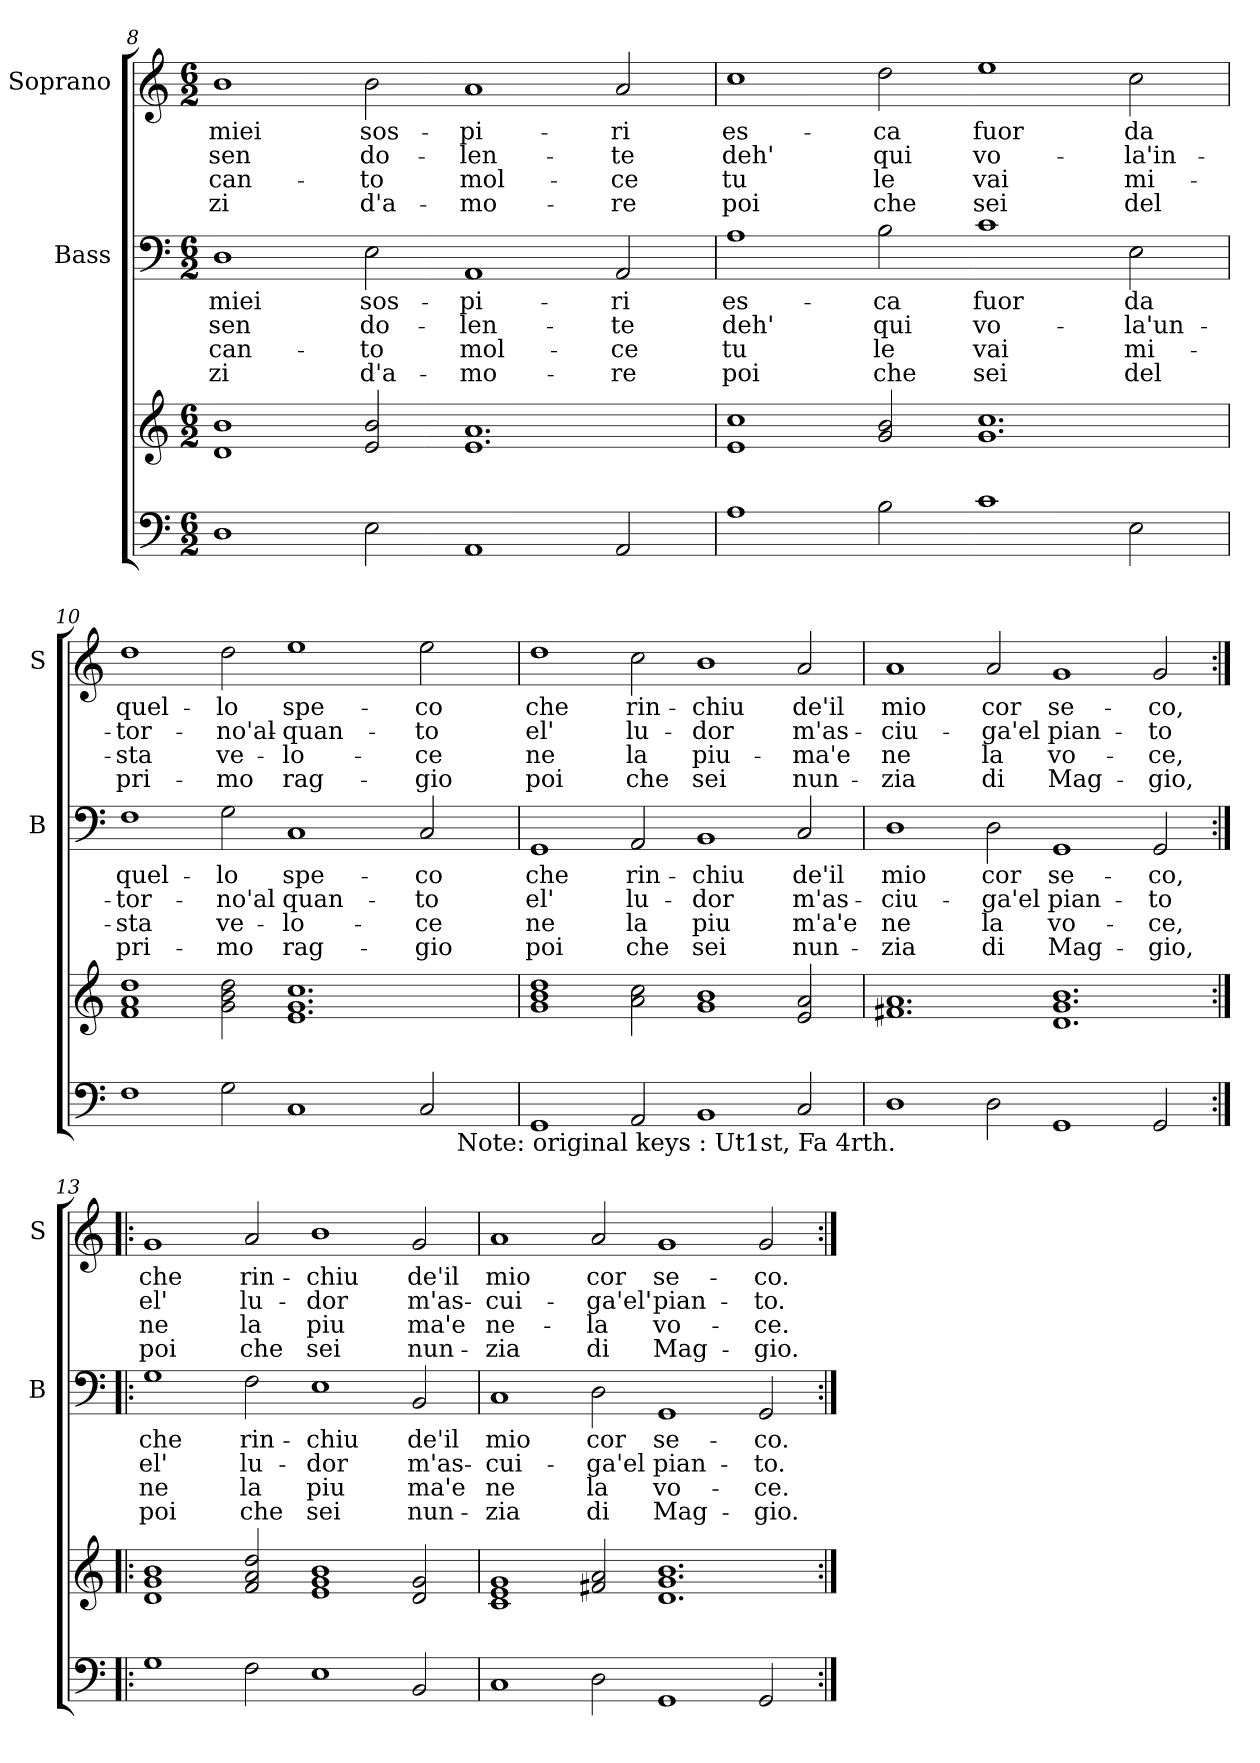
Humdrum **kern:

**kern	**kern	**kern	**text	**text	**text	**text	**kern	**text	**text	**text	**text
*part3	*part3	*part2	*part2	*part2	*part2	*part2	*part1	*part1	*part1	*part1	*part1
*staff4	*staff3	*staff2	*staff2	*staff2	*staff2	*staff2	*staff1	*staff1	*staff1	*staff1	*staff1
*	*	*I"Bass	*	*	*	*	*I"Soprano	*	*	*	*
*	*	*I'B	*	*	*	*	*I'S	*	*	*	*
*clefF4	*clefG2	*clefF4	*	*	*	*	*clefG2	*	*	*	*
*k[]	*k[]	*k[]	*	*	*	*	*k[]	*	*	*	*
*C:	*C:	*C:	*	*	*	*	*C:	*	*	*	*
*M6/2	*M6/2	*M6/2	*	*	*	*	*M6/2	*	*	*	*
=8	=8	=8	=8	=8	=8	=8	=8	=8	=8	=8	=8
1D	1d 1b	1D	miei	sen	can-	-zi	1b	miei	sen	can-	-zi
2E\	2e/ 2b/	2E\	sos-	do-	-to	d'a-	2b\	sos-	do-	-to	d'a-
1AA	1.e 1.a	1AA	-pi-	-len-	mol-	-mo-	1a	-pi-	-len-	mol-	-mo-
2AA/	.	2AA/	-ri	-te	-ce	-re	2a/	-ri	-te	-ce	-re
=9	=9	=9	=9	=9	=9	=9	=9	=9	=9	=9	=9
1A	1e 1cc	1A	es-	deh'	tu	poi	1cc	es-	deh'	tu	poi
2B\	2g/ 2b/	2B\	-ca	qui	le	che	2dd\	-ca	qui	le	che
1c	1.g 1.cc	1c	fuor	vo-	vai	sei	1ee	fuor	vo-	vai	sei
2E\	.	2E\	da	-la'un-	mi-	del	2cc\	da	-la'in-	mi-	del
!!LO:PB:g=z
=10	=10	=10	=10	=10	=10	=10	=10	=10	=10	=10	=10
*^	*	*	*	*	*	*	*	*	*	*	*
1F	1ryy	1f 1a 1dd	1F	quel-	-tor-	-sta	pri-	1dd	quel-	-tor-	-sta	pri-
2G\	1ryy	2g\ 2b\ 2dd\	2G\	-lo	-no'al	ve-	-mo	2dd\	-lo	-no'al-	ve-	-mo
1C	.	1.e 1.g 1.cc	1C	spe-	quan-	-lo-	rag-	1ee	spe-	-quan-	-lo-	rag-
.	2ryy	.	.	.	.	.	.	.	.	.	.	.
2C/	8.ryy	.	2C/	-co	-to	-ce	-gio	2ee\	-co	-to	-ce	-gio
!	!LO:TX:b:t=Note&colon; original keys &colon; Ut1st, Fa 4rth.	!	!	!	!	!	!	!	!	!	!	!
.	4ryy	.	.	.	.	.	.	.	.	.	.	.
.	16ryy	.	.	.	.	.	.	.	.	.	.	.
*v	*v	*	*	*	*	*	*	*	*	*	*	*
=11	=11	=11	=11	=11	=11	=11	=11	=11	=11	=11	=11
1GG	1g 1b 1dd	1GG	che	el'	ne	poi	1dd	che	el'	ne	poi
2AA/	2a\ 2cc\	2AA/	rin-	lu-	la	che	2cc\	rin-	lu-	la	che
1BB	1g 1b	1BB	-chiu	-dor	piu	sei	1b	-chiu	-dor	piu-	sei
2C/	2e/ 2a/	2C/	de'il	m'as-	m'a'e	nun-	2a/	de'il	m'as-	-ma'e	nun-
=12	=12	=12	=12	=12	=12	=12	=12	=12	=12	=12	=12
1D	1.f#X 1.a	1D	mio	-ciu-	ne	-zia	1a	mio	-ciu-	ne	-zia
2D\	.	2D\	cor	-ga'el	la	di	2a/	cor	-ga'el	la	di
1GG	1.d 1.g 1.b	1GG	se-	pian-	vo-	Mag-	1g	se-	pian-	vo-	Mag-
2GG/	.	2GG/	-co,	-to	-ce,	-gio,	2g/	-co,	-to	-ce,	-gio,
=13:|!|:	=13:|!|:	=13:|!|:	=13:|!|:	=13:|!|:	=13:|!|:	=13:|!|:	=13:|!|:	=13:|!|:	=13:|!|:	=13:|!|:	=13:|!|:
1G	1d 1g 1b	1G	che	el'	ne	poi	1g	che	el'	ne	poi
2F\	2f/ 2a/ 2dd/	2F\	rin-	lu-	la	che	2a/	rin-	lu-	la	che
1E	1e 1g 1b	1E	-chiu	-dor	piu	sei	1b	-chiu	-dor	piu	sei
2BB/	2d/ 2g/	2BB/	de'il	m'as-	ma'e	nun-	2g/	de'il	m'as-	ma'e	nun-
=14	=14	=14	=14	=14	=14	=14	=14	=14	=14	=14	=14
1C	1c 1e 1g	1C	mio	-cui-	ne	-zia	1a	mio	-cui-	ne-	-zia
2D\	2f#X/ 2a/	2D\	cor	-ga'el	la	di	2a/	cor	-ga'el'	-la	di
1GG	1.d 1.g 1.b	1GG	se-	pian-	vo-	Mag-	1g	se-	pian-	vo-	Mag-
2GG/	.	2GG/	-co.	-to.	-ce.	-gio.	2g/	-co.	-to.	-ce.-	-gio.
=:|!	=:|!	=:|!	=:|!	=:|!	=:|!	=:|!	=:|!	=:|!	=:|!	=:|!	=:|!
*-	*-	*-	*-	*-	*-	*-	*-	*-	*-	*-	*-
